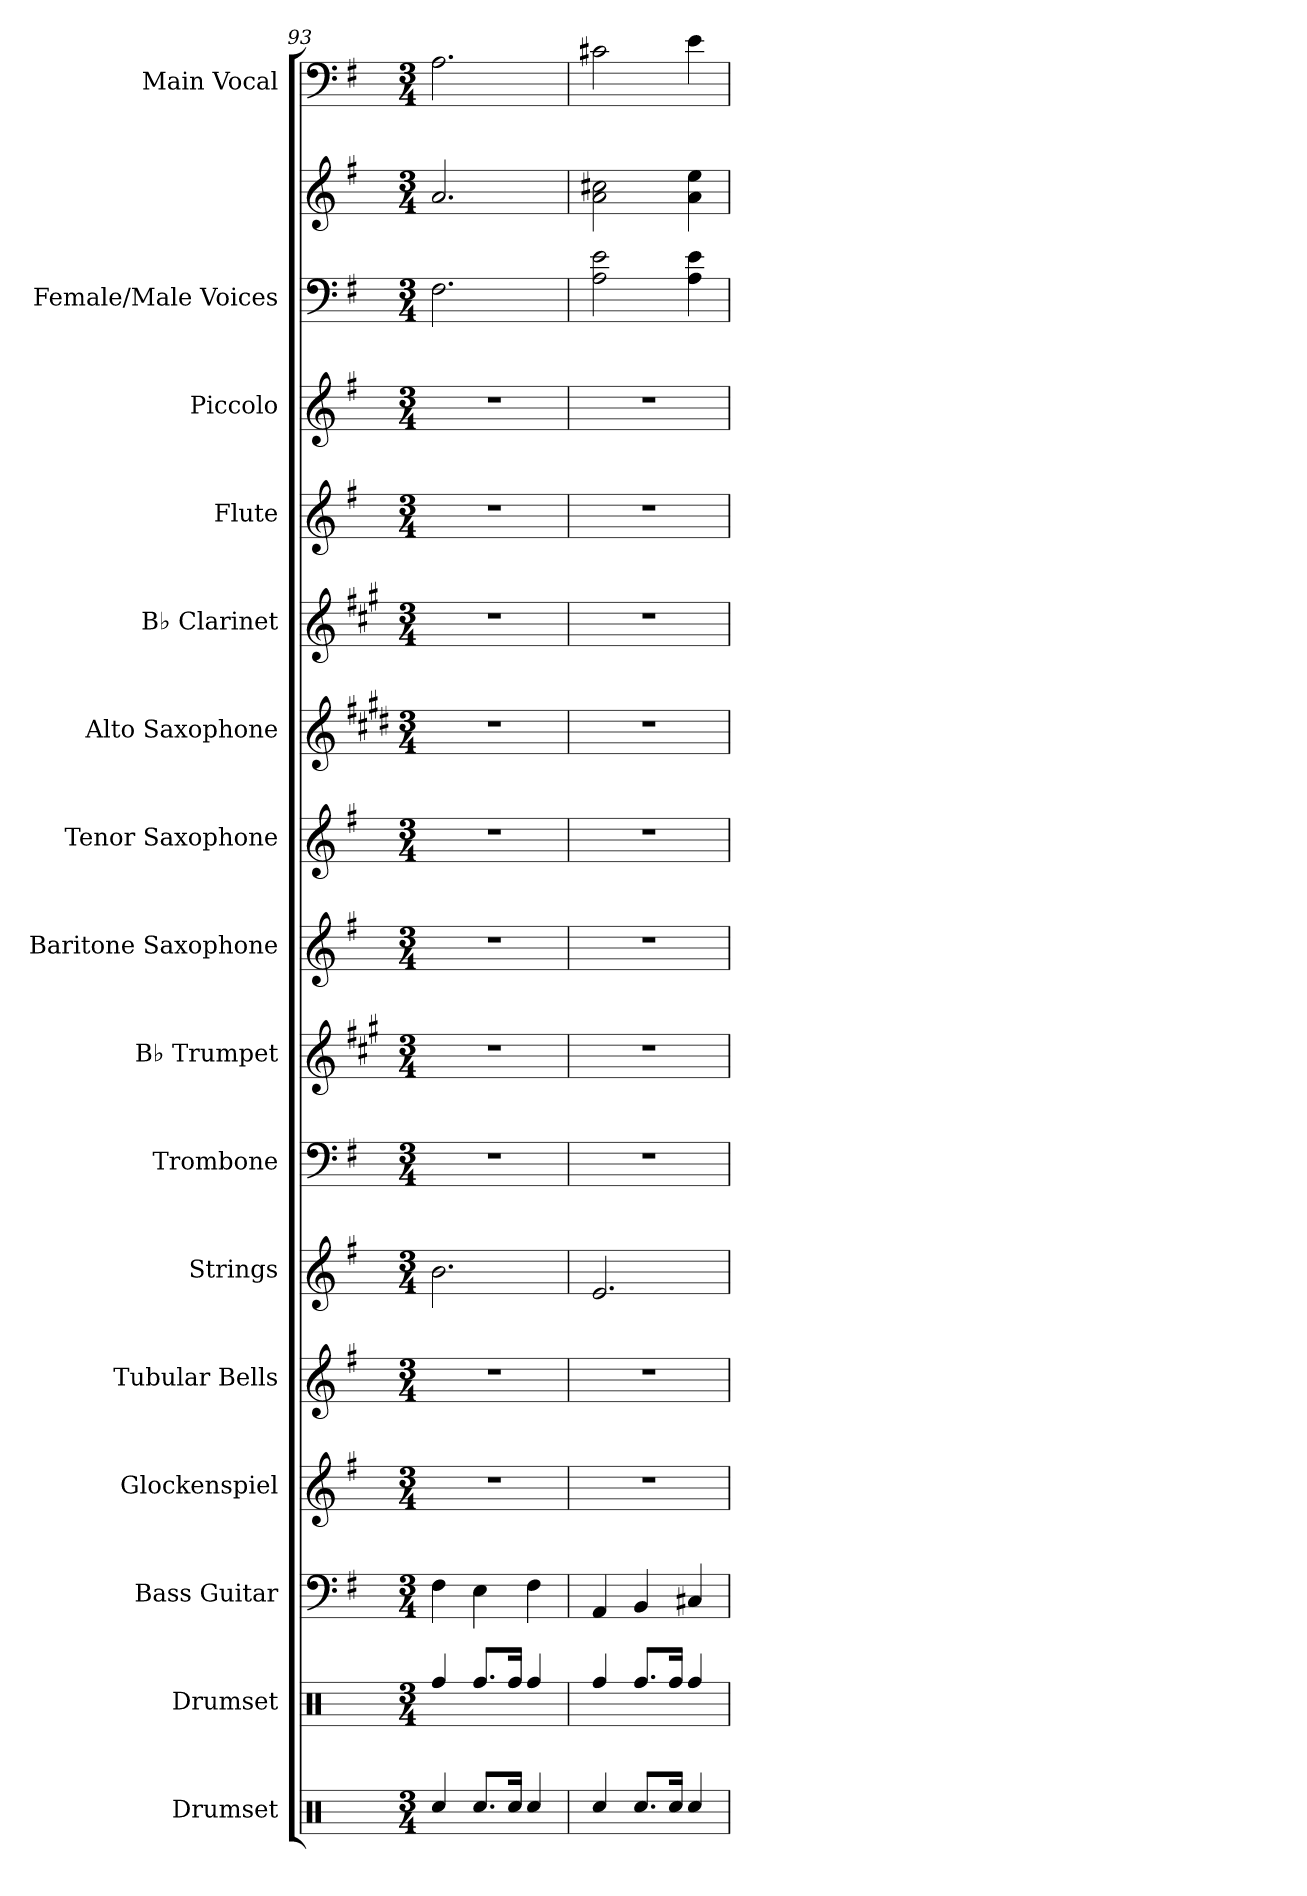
**kern	**kern	**kern	**kern	**kern	**kern	**kern	**kern	**kern	**kern	**kern	**kern	**kern	**kern	**kern	**kern	**kern
*part16	*part15	*part14	*part13	*part12	*part11	*part10	*part9	*part8	*part7	*part6	*part5	*part4	*part3	*part2	*part2	*part1
*staff17	*staff16	*staff15	*staff14	*staff13	*staff12	*staff11	*staff10	*staff9	*staff8	*staff7	*staff6	*staff5	*staff4	*staff3	*staff2	*staff1
*I"Drumset	*I"Drumset	*I"Bass Guitar	*I"Glockenspiel	*I"Tubular Bells	*I"Strings	*I"Trombone	*I"B♭ Trumpet	*I"Baritone Saxophone	*I"Tenor Saxophone	*I"Alto Saxophone	*I"B♭ Clarinet	*I"Flute	*I"Piccolo	*I"Female/Male Voices	*	*I"Main Vocal
*I'Drs.	*I'Drs.	*I'B. Guit.	*I'Glk.	*I'Tu. Be.	*I'St.	*I'Tbn.	*I'B♭ Tpt.	*I'Bar. Sax.	*I'T. Sax.	*I'A. Sax.	*I'B♭ Cl.	*I'Fl.	*I'Picc.	*I'Voices	*	*I'Main Vcl.
*clefX	*clefX	*clefF4	*clefG2	*clefG2	*clefG2	*clefF4	*clefG2	*clefG2	*clefG2	*clefG2	*clefG2	*clefG2	*clefG2	*clefF4	*clefG2	*clefF4
*	*	*ITrd7c12	*ITrd-14c-24	*	*	*	*ITrd1c2	*ITrd12c21	*ITrd8c14	*ITrd5c9	*ITrd1c2	*	*ITrd-7c-12	*	*	*
*k[]	*k[]	*k[f#]	*k[f#]	*k[f#]	*k[f#]	*k[f#]	*k[f#]	*k[f#]	*k[f#]	*k[f#]	*k[f#]	*k[f#]	*k[f#]	*k[f#]	*k[f#]	*k[f#]
*M3/4	*M3/4	*M3/4	*M3/4	*M3/4	*M3/4	*M3/4	*M3/4	*M3/4	*M3/4	*M3/4	*M3/4	*M3/4	*M3/4	*M3/4	*M3/4	*M3/4
=93	=93	=93	=93	=93	=93	=93	=93	=93	=93	=93	=93	=93	=93	=93	=93	=93
4Rcc/	4Rff/	4FF#\	2.r	2.r	2.b\	2.r	2.r	2.r	2.r	2.r	2.r	2.r	2.r	2.F#\	2.a/	2.A\
8.Rcc/L	8.Rff/L	4EE\	.	.	.	.	.	.	.	.	.	.	.	.	.	.
16Rcc/Jk	16Rff/Jk	.	.	.	.	.	.	.	.	.	.	.	.	.	.	.
4Rcc/	4Rff/	4FF#\	.	.	.	.	.	.	.	.	.	.	.	.	.	.
=94	=94	=94	=94	=94	=94	=94	=94	=94	=94	=94	=94	=94	=94	=94	=94	=94
4Rcc/	4Rff/	4AAA/	2.r	2.r	2.e/	2.r	2.r	2.r	2.r	2.r	2.r	2.r	2.r	2A\ 2e\	2a\ 2cc#X\	2c#X\
8.Rcc/L	8.Rff/L	4BBB/	.	.	.	.	.	.	.	.	.	.	.	.	.	.
16Rcc/Jk	16Rff/Jk	.	.	.	.	.	.	.	.	.	.	.	.	.	.	.
4Rcc/	4Rff/	4CC#X/	.	.	.	.	.	.	.	.	.	.	.	4A\ 4e\	4a\ 4ee\	4e\
=	=	=	=	=	=	=	=	=	=	=	=	=	=	=	=	=
*-	*-	*-	*-	*-	*-	*-	*-	*-	*-	*-	*-	*-	*-	*-	*-	*-
